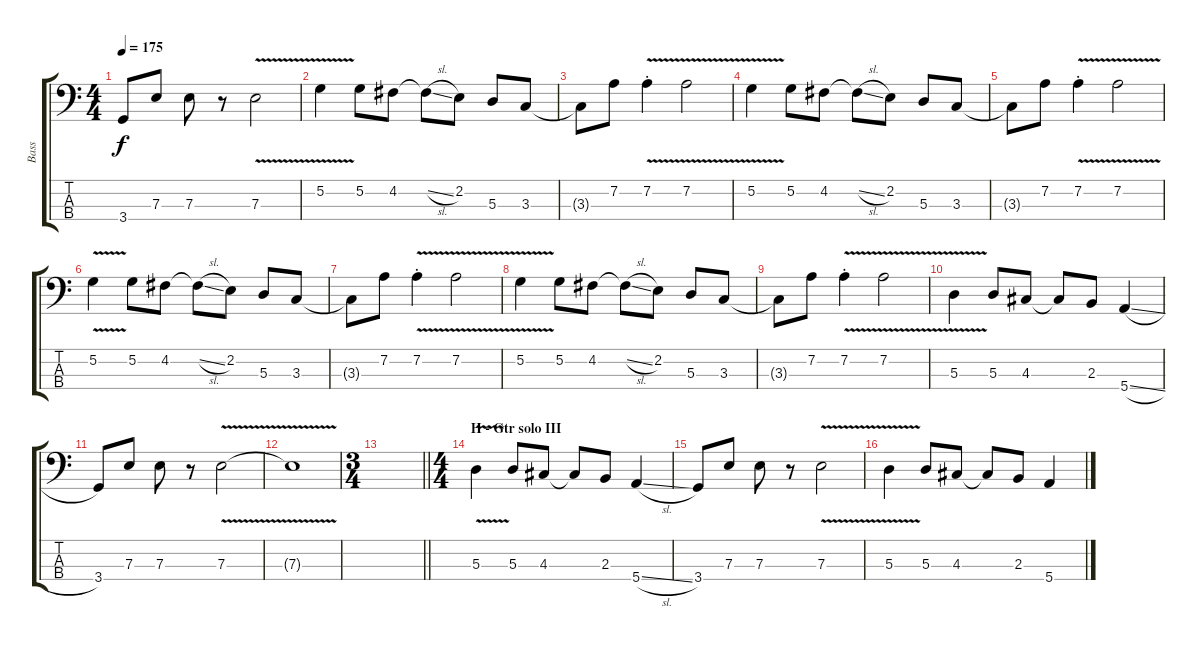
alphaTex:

\track ("Bass" "Bass") {instrument slapbass2}
\staff {score tabs}
\tuning (G2 D2 A1 E1) {hide}
\ts (4 4)
\tempo 175
\clef f4
\ks c
3.4.8{dy f} 7.3.8 7.3.8 r.8 7.3{v}.2 |
5.2{v}.4 5.2.8 4.2.8 4.2{sl t}.8 2.2.8 5.3.8 3.3.8 |
3.3{t}.8 7.2.8 7.2{v st}.4 7.2{v}.2 |
5.2{v}.4 5.2.8 4.2.8 4.2{sl t}.8 2.2.8 5.3.8 3.3.8 |
3.3{t}.8 7.2.8 7.2{v st}.4 7.2{v}.2 |
5.2{v}.4 5.2.8 4.2.8 4.2{sl t}.8 2.2.8 5.3.8 3.3.8 |
3.3{t}.8 7.2.8 7.2{v st}.4 7.2{v}.2 |
5.2{v}.4 5.2.8 4.2.8 4.2{sl t}.8 2.2.8 5.3.8 3.3.8 |
3.3{t}.8 7.2.8 7.2{v st}.4 7.2{v}.2 |
5.3{v}.4 5.3.8 4.3.8 4.3{t}.8 2.3.8 5.4{sl}.4 |
3.4.8 7.3.8 7.3.8 r.8 7.3{v}.2 |
7.3{t}.1 |
\ts (3 4)
\barLineRight lightlight
|
\ts (4 4)
\section ("" "H - Gtr solo III")
5.3{v}.4 5.3.8 4.3.8 4.3{t}.8 2.3.8 5.4{sl}.4 |
3.4.8 7.3.8 7.3.8 r.8 7.3{v}.2 |
5.3{v}.4 5.3.8 4.3.8 4.3{t}.8 2.3.8 5.4{sl}.4
